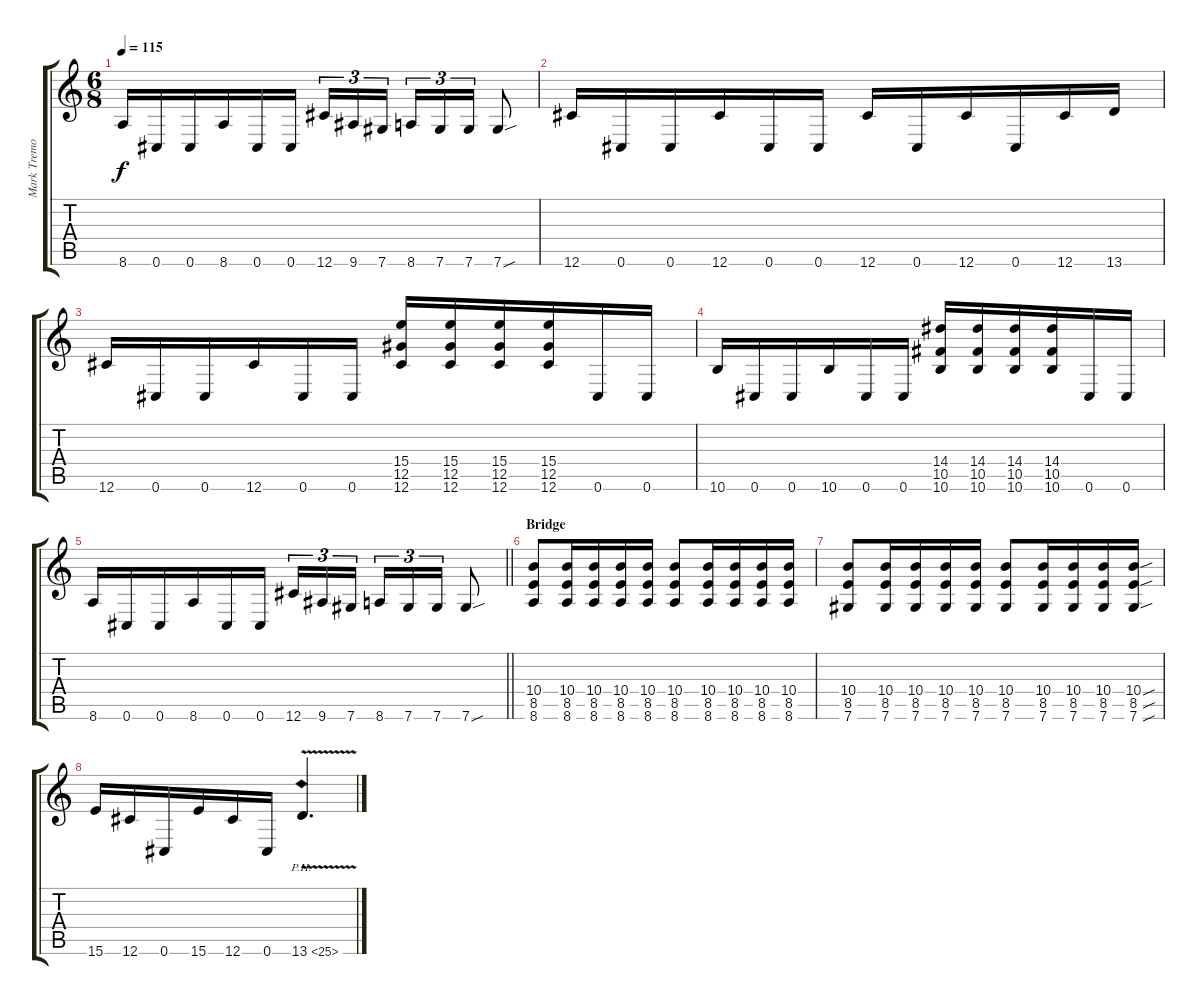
\track ("Mark Tremonti" "Mark Tremo") {instrument distortionguitar}
\staff {score tabs}
\tuning (Eb4 Bb3 Gb3 Db3 Ab2 Db2) {hide}
\ts (6 8)
\tempo 115
\clef g2
\ks c
8.6.16{dy f} 0.6.16 0.6.16 8.6.16 0.6.16 0.6.16 12.6.16{tu (3 2)} 9.6.16{tu (3 2)} 7.6.16{tu (3 2) beam splitsecondary} 8.6.16{tu (3 2)} 7.6.16{tu (3 2)} 7.6.16{tu (3 2)} 7.6{sou}.8 |
12.6.16 0.6.16 0.6.16 12.6.16 0.6.16 0.6.16 12.6.16 0.6.16 12.6.16 0.6.16 12.6.16 13.6.16 |
12.6.16 0.6.16 0.6.16 12.6.16 0.6.16 0.6.16 (15.4 12.5 12.6).16 (15.4 12.5 12.6).16 (15.4 12.5 12.6).16 (15.4 12.5 12.6).16 0.6.16 0.6.16 |
10.6.16 0.6.16 0.6.16 10.6.16 0.6.16 0.6.16 (14.4 10.5 10.6).16 (14.4 10.5 10.6).16 (14.4 10.5 10.6).16 (14.4 10.5 10.6).16 0.6.16 0.6.16 |
\barLineRight lightlight
8.6.16 0.6.16 0.6.16 8.6.16 0.6.16 0.6.16 12.6.16{tu (3 2)} 9.6.16{tu (3 2)} 7.6.16{tu (3 2) beam splitsecondary} 8.6.16{tu (3 2)} 7.6.16{tu (3 2)} 7.6.16{tu (3 2)} 7.6{sou}.8 |
\section ("" "Bridge")
(10.4 8.5 8.6).8 (10.4 8.5 8.6).16 (10.4 8.5 8.6).16 (10.4 8.5 8.6).16 (10.4 8.5 8.6).16 (10.4 8.5 8.6).8 (10.4 8.5 8.6).16 (10.4 8.5 8.6).16 (10.4 8.5 8.6).16 (10.4 8.5 8.6).16 |
(10.4 8.5 7.6).8 (10.4 8.5 7.6).16 (10.4 8.5 7.6).16 (10.4 8.5 7.6).16 (10.4 8.5 7.6).16 (10.4 8.5 7.6).8 (10.4 8.5 7.6).16 (10.4 8.5 7.6).16 (10.4 8.5 7.6).16 (10.4{sou} 8.5{sou} 7.6{sou}).16 |
15.6.16 12.6.16 0.6.16 15.6.16 12.6.16 0.6.16 13.6{ph 12 v}.4{d}
